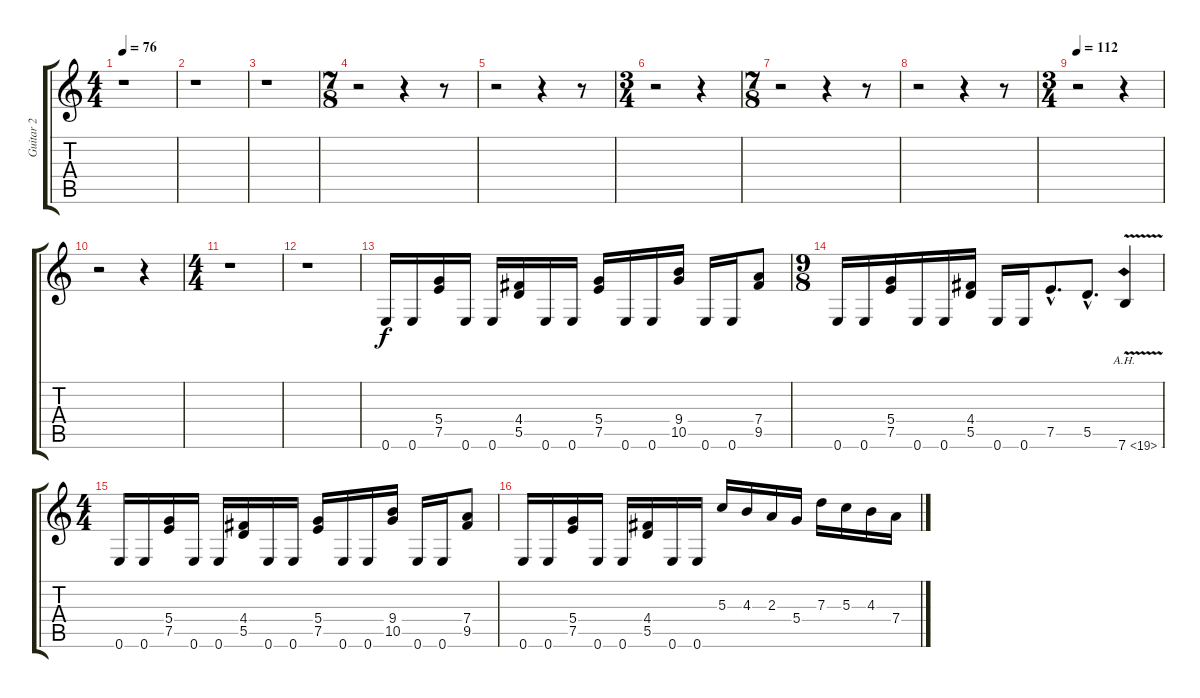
\track ("Guitar 2" "Guitar 2") {instrument acousticguitarsteel}
\staff {score tabs}
\tuning (E4 B3 G3 D3 A2 E2) {hide}
\ts (4 4)
\tempo 76
\clef g2
\ks c
r.1{dy f} |
r.1 |
r.1 |
\ts (7 8)
r.2 r.4 r.8 |
r.2 r.4 r.8 |
\ts (3 4)
r.2 r.4 |
\ts (7 8)
r.2 r.4 r.8 |
r.2 r.4 r.8 |
\ts (3 4)
\tempo 112
r.2 r.4 |
r.2 r.4 |
\ts (4 4)
r.1 |
r.1 |
0.6.16{instrument distortionguitar} 0.6.16 (5.4 7.5).16 0.6.16 0.6.16 (4.4 5.5).16 0.6.16 0.6.16 (5.4 7.5).16 0.6.16 0.6.16 (9.4 10.5).16 0.6.16 0.6.16 (7.4 9.5).8 |
\ts (9 8)
0.6.16 0.6.16 (5.4 7.5).16 0.6.16 0.6.16 (4.4 5.5).16 0.6.16 0.6.16 7.5{hac}.8{d balance 10 instrument distortionguitar} 5.5{hac}.8{d} 7.6{ah 12 v}.4 |
\ts (4 4)
0.6.16 0.6.16 (5.4 7.5).16 0.6.16 0.6.16 (4.4 5.5).16 0.6.16 0.6.16 (5.4 7.5).16 0.6.16 0.6.16 (9.4 10.5).16 0.6.16 0.6.16 (7.4 9.5).8 |
0.6.16 0.6.16 (5.4 7.5).16 0.6.16 0.6.16 (4.4 5.5).16 0.6.16 0.6.16 5.3.16 4.3.16 2.3.16 5.4.16 7.3.16 5.3.16 4.3.16 7.4.16
